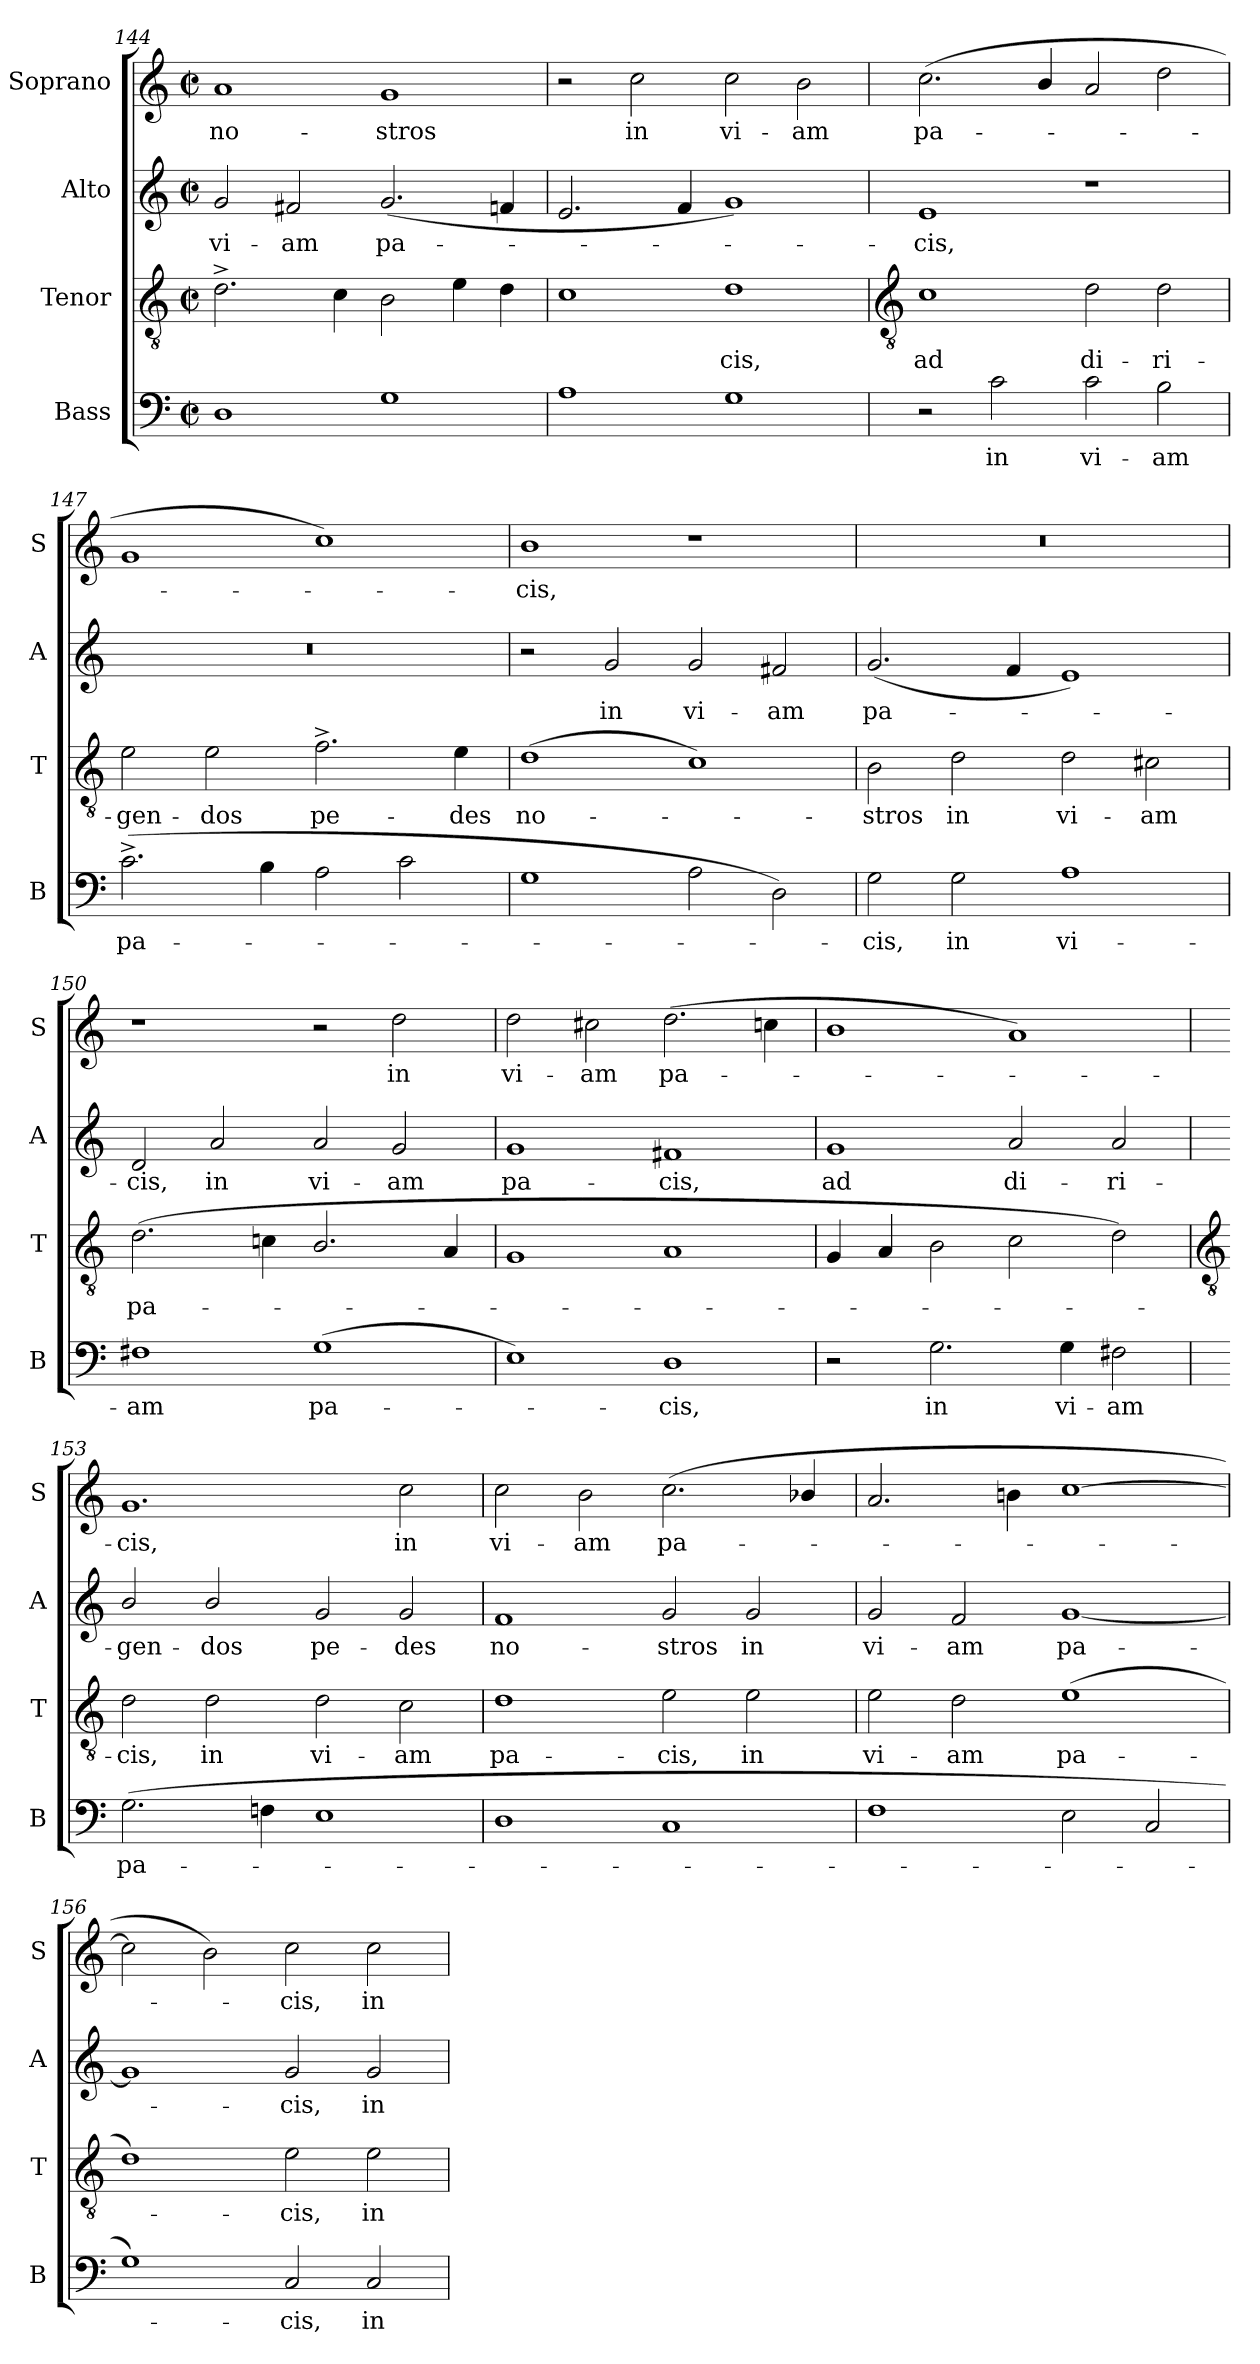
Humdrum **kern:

**kern	**text	**kern	**text	**kern	**text	**kern	**text
*part4	*part4	*part3	*part3	*part2	*part2	*part1	*part1
*staff4	*staff4	*staff3	*staff3	*staff2	*staff2	*staff1	*staff1
*I"Bass	*	*I"Tenor	*	*I"Alto	*	*I"Soprano	*
*I'B	*	*I'T	*	*I'A	*	*I'S	*
*clefF4	*	*clefGv2	*	*clefG2	*	*clefG2	*
*k[]	*	*k[]	*	*k[]	*	*k[]	*
*C:	*	*C:	*	*C:	*	*C:	*
*M4/2	*	*M4/2	*	*M4/2	*	*M4/2	*
*met(c|)	*	*met(c|)	*	*met(c|)	*	*met(c|)	*
=144	=144	=144	=144	=144	=144	=144	=144
!	!	!	!	!	!LO:LY:b	!	!LO:LY:b
1D	.	2.d^	.	2g	vi-	1a	no-
!	!	!	!	!	!LO:LY:b	!	!
.	.	.	.	2f#X	-am	.	.
.	.	4c	.	.	.	.	.
!	!	!	!	!	!LO:LY:b	!	!LO:LY:b
1G	.	2B	.	(<2.g	pa-	1g	-stros
.	.	4e	.	.	.	.	.
.	.	4d	.	4fn	.	.	.
=145	=145	=145	=145	=145	=145	=145	=145
1A	.	1c	.	2.e	.	2r	.
!	!	!	!	!	!	!	!LO:LY:b
.	.	.	.	.	.	2cc	in
.	.	.	.	4f	.	.	.
!	!	!	!LO:LY:b	!	!	!	!LO:LY:b
1G	.	1d	cis,	1g)	.	2cc	vi-
!	!	!	!	!	!	!	!LO:LY:b
.	.	.	.	.	.	2b	-am
!!LO:LB:g=z
=146	=146	=146	=146	=146	=146	=146	=146
*	*	*clefGv2	*	*	*	*	*
!	!	!	!LO:LY:b	!	!LO:LY:b	!	!LO:LY:b
2r	.	1c	ad	1e	cis,	(>2.cc	pa-
!	!LO:LY:b	!	!	!	!	!	!
2c	in	.	.	.	.	.	.
.	.	.	.	.	.	4b/	.
!	!LO:LY:b	!	!LO:LY:b	!	!	!	!
2c	vi-	2d	di-	1r	.	2a	.
!	!LO:LY:b	!	!LO:LY:b	!	!	!	!
2B	-am	2d	-ri-	.	.	2dd	.
=147	=147	=147	=147	=147	=147	=147	=147
!	!LO:LY:b	!	!LO:LY:b	!	!	!	!
(>2.c^	pa-	2e	-gen-	0r	.	1g	.
!	!	!	!LO:LY:b	!	!	!	!
.	.	2e	-dos	.	.	.	.
4B	.	.	.	.	.	.	.
!	!	!	!LO:LY:b	!	!	!	!
2A	.	2.f^	pe-	.	.	1cc)	.
2c	.	.	.	.	.	.	.
!	!	!	!LO:LY:b	!	!	!	!
.	.	4e	-des	.	.	.	.
=148	=148	=148	=148	=148	=148	=148	=148
!	!	!	!LO:LY:b	!	!	!	!LO:LY:b
1G	.	(>1d	no-	2r	.	1b	cis,
!	!	!	!	!	!LO:LY:b	!	!
.	.	.	.	2g	in	.	.
!	!	!	!	!	!LO:LY:b	!	!
2A	.	1c)	.	2g	vi-	1r	.
!	!	!	!	!	!LO:LY:b	!	!
2D)	.	.	.	2f#X	-am	.	.
=149	=149	=149	=149	=149	=149	=149	=149
!	!LO:LY:b	!	!LO:LY:b	!	!LO:LY:b	!	!
2G	cis,	2B	stros	(<2.g	pa-	0r	.
!	!LO:LY:b	!	!LO:LY:b	!	!	!	!
2G	in	2d	in	.	.	.	.
.	.	.	.	4f	.	.	.
!	!LO:LY:b	!	!LO:LY:b	!	!	!	!
1A	vi-	2d	vi-	1e)	.	.	.
!	!	!	!LO:LY:b	!	!	!	!
.	.	2c#X	-am	.	.	.	.
=150	=150	=150	=150	=150	=150	=150	=150
!	!LO:LY:b	!	!LO:LY:b	!	!LO:LY:b	!	!
1F#X	-am	(>2.d	pa-	2d	cis,	1r	.
!	!	!	!	!	!LO:LY:b	!	!
.	.	.	.	2a	in	.	.
.	.	4cn	.	.	.	.	.
!	!LO:LY:b	!	!	!	!LO:LY:b	!	!
(>1G	pa-	2.B/	.	2a	vi-	2r	.
!	!	!	!	!	!LO:LY:b	!	!LO:LY:b
.	.	.	.	2g	-am	2dd	in
.	.	4A	.	.	.	.	.
=151	=151	=151	=151	=151	=151	=151	=151
!	!	!	!	!	!LO:LY:b	!	!LO:LY:b
1E)	.	1G	.	1g	pa-	2dd	vi-
!	!	!	!	!	!	!	!LO:LY:b
.	.	.	.	.	.	2cc#X	-am
!	!LO:LY:b	!	!	!	!LO:LY:b	!	!LO:LY:b
1D	cis,	1A	.	1f#X	-cis,	(>2.dd	pa-
.	.	.	.	.	.	4ccn	.
=152	=152	=152	=152	=152	=152	=152	=152
!	!	!	!	!	!LO:LY:b	!	!
2r	.	4G	.	1g	ad	1b	.
.	.	4A	.	.	.	.	.
!	!LO:LY:b	!	!	!	!	!	!
2.G	in	2B	.	.	.	.	.
!	!	!	!	!	!LO:LY:b	!	!
.	.	2c	.	2a	di-	1a)	.
!	!LO:LY:b	!	!	!	!	!	!
4G	vi-	.	.	.	.	.	.
!	!LO:LY:b	!	!	!	!LO:LY:b	!	!
2F#X	-am	2d)	.	2a	-ri-	.	.
!!LO:LB:g=z
=153	=153	=153	=153	=153	=153	=153	=153
*	*	*clefGv2	*	*	*	*	*
!	!LO:LY:b	!	!LO:LY:b	!	!LO:LY:b	!	!LO:LY:b
(>2.G	pa-	2d	cis,	2b/	-gen-	1.g	cis,
!	!	!	!LO:LY:b	!	!LO:LY:b	!	!
.	.	2d	in	2b/	-dos	.	.
4Fn	.	.	.	.	.	.	.
!	!	!	!LO:LY:b	!	!LO:LY:b	!	!
1E	.	2d	vi-	2g	pe-	.	.
!	!	!	!LO:LY:b	!	!LO:LY:b	!	!LO:LY:b
.	.	2c	-am	2g	-des	2cc	in
=154	=154	=154	=154	=154	=154	=154	=154
!	!	!	!LO:LY:b	!	!LO:LY:b	!	!LO:LY:b
1D	.	1d	pa-	1f	no-	2cc	vi-
!	!	!	!	!	!	!	!LO:LY:b
.	.	.	.	.	.	2b	-am
!	!	!	!LO:LY:b	!	!LO:LY:b	!	!LO:LY:b
1C	.	2e	-cis,	2g	-stros	(>2.cc	pa-
!	!	!	!LO:LY:b	!	!LO:LY:b	!	!
.	.	2e	in	2g	in	.	.
.	.	.	.	.	.	4b-X/	.
=155	=155	=155	=155	=155	=155	=155	=155
!	!	!	!LO:LY:b	!	!LO:LY:b	!	!
1F	.	2e	vi-	2g	vi-	2.a	.
!	!	!	!LO:LY:b	!	!LO:LY:b	!	!
.	.	2d	-am	2f	-am	.	.
.	.	.	.	.	.	4bn	.
!	!	!	!LO:LY:b	!	!LO:LY:b	!	!
2E	.	(>1e	pa-	[1g	pa-	[1cc	.
2C	.	.	.	.	.	.	.
=156	=156	=156	=156	=156	=156	=156	=156
1G)	.	1d)	.	1g]	.	2cc]	.
.	.	.	.	.	.	2b)	.
!	!LO:LY:b	!	!LO:LY:b	!	!LO:LY:b	!	!LO:LY:b
2C	cis,	2e	cis,	2g	cis,	2cc	cis,
!	!LO:LY:b	!	!LO:LY:b	!	!LO:LY:b	!	!LO:LY:b
2C	in	2e	in	2g	in	2cc	in
=	=	=	=	=	=	=	=
*-	*-	*-	*-	*-	*-	*-	*-
